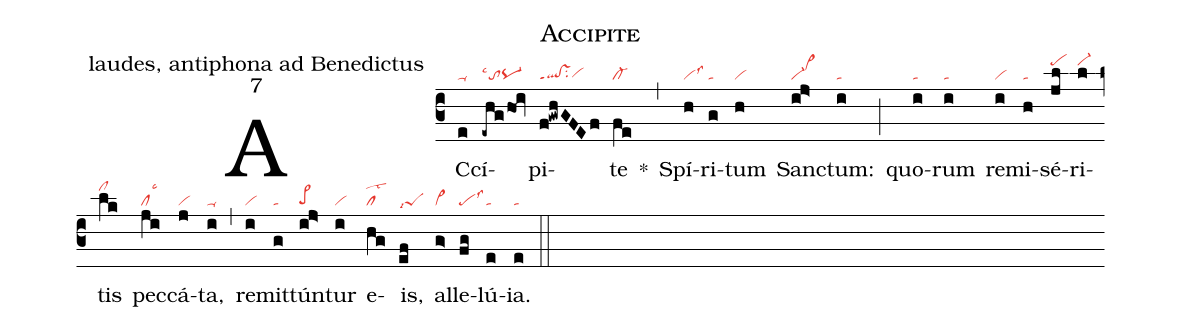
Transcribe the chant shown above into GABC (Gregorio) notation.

name: Accipite;
office-part: laudes, antiphona ad Benedictus;
mode: 7;
nabc-lines: 1;
%%
(c3)
AC(e|ta-)cí(-ehg/hOi|tolsc1pq-)pi(f!gwhGFEf|ql!vsppt1su2vihg)te(fe|cl-) *(,)
Spí(h|vilss3)ri(g|ta)tum(h|vi) San(i!j>|vi-vi>hj)ctum:(i|ta) (;)
quo(i|ta)rum(i|ta) re(i|vi)mi(h|ta)sé(jl|pehl)ri(l|vi-hl)tis(lk|clhl) pec(ji|cllsc3)cá(j|vi)ta,(i|ta-) (,)
re(i|vi)mit(g|ta)tún(i!j>|pe>hg)tur(i|vi) e(hg|cllst2)is,(ef|peSlsi7) al(g>|vi>)le(fg|pelss3)lú(e|ta)ia.(e|ta) (::)
